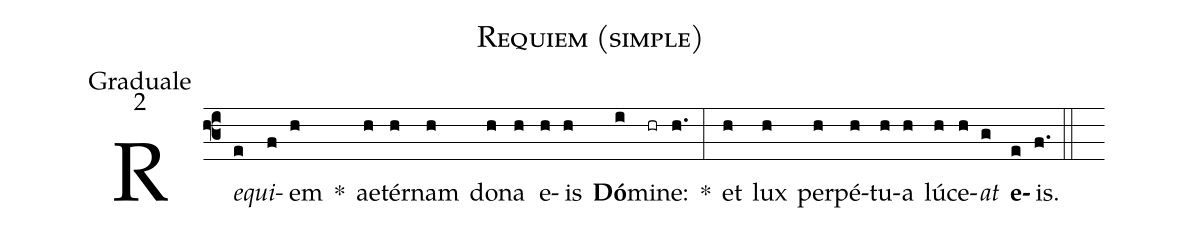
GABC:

name:Requiem (simple);
office-part:Graduale;
mode:2;
%%
(f3)R<i>e</i>(e)<i>qui</i>(f)em(h) *() ae(h)tér(h)nam(h) do(h)na(h) e(h)is(h) <b>Dó</b>(i)mi(hr)ne:(h.) *(:)
et(h) lux(h) per(h)pé(h)tu(h)a(h) lú(h)ce(h)<i>at</i>(g) <b>e</b>(e)is.(f.) (::)
